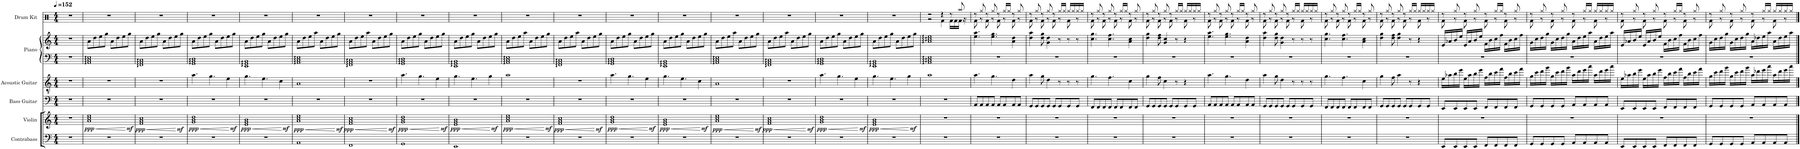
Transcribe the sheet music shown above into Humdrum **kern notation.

**kern	**kern	**dynam	**kern	**kern	**kern	**kern	**kern
*part6	*part5	*part5	*part4	*part3	*part2	*part2	*part1
*staff7	*staff6	*staff6	*staff5	*staff4	*staff3	*staff2	*staff1
*I"Contrabass	*I"Violin	*	*I"Bass Guitar	*I"Acoustic Guitar	*I"Piano	*	*I"Drum Kit
*I'Cb.	*I'Vln.	*	*I'B. Guit.	*I'Guit.	*I'Pno.	*	*I'D. Kit
*clefF4	*clefG2	*	*clefF4	*clefGv2	*clefF4	*clefG2	*clefX
*Trd7c12	*	*	*Trd7c12	*	*	*	*
*k[]	*k[]	*	*k[]	*k[]	*k[]	*k[]	*k[]
*M4/4	*M4/4	*	*M4/4	*M4/4	*M4/4	*M4/4	*M4/4
*MM152	*MM152	*	*MM152	*MM152	*MM152	*MM152	*MM152
=1	=1	=1	=1	=1	=1	=1	=1
1r	1r	.	1r	1r	1r	1r	1r
=2	=2	=2	=2	=2	=2	=2	=2
!	!	!LO:HP:b	!	!	!	!	!
!	!	!LO:DY:n=1:b	!	!	!	!	!
*	*^	*	*	*	*	*	*
1r	1a 1cc 1ee	2..ryy	< ppp	1r	1r	1AA:: 1C:: 1E::	8a\L	1r
.	.	.	.	.	.	.	8dd\	.
.	.	.	.	.	.	.	8ee\	.
.	.	.	.	.	.	.	8gg\J	.
.	.	.	.	.	.	.	8a\L	.
.	.	.	.	.	.	.	8dd\	.
.	.	.	.	.	.	.	8ee\	.
!	!	!	!LO:DY:n=2:b	!	!	!	!	!
.	.	8ryy	mf	.	.	.	8gg\J	.
.	.	.	[	.	.	.	.	.
=3	=3	=3	=3	=3	=3	=3	=3	=3
!	!	!	!LO:HP:b	!	!	!	!	!
!	!	!	!LO:DY:n=1:b	!	!	!	!	!
1r	1f 1a 1cc	2..ryy	< ppp	1r	1r	1FF:: 1AA:: 1C::	8a\L	1r
.	.	.	.	.	.	.	8dd\	.
.	.	.	.	.	.	.	8ee\	.
.	.	.	.	.	.	.	8gg\J	.
.	.	.	.	.	.	.	8a\L	.
.	.	.	.	.	.	.	8dd\	.
.	.	.	.	.	.	.	8ee\	.
!	!	!	!LO:DY:n=2:b	!	!	!	!	!
.	.	8ryy	mf	.	.	.	8gg\J	.
.	.	.	[	.	.	.	.	.
=4	=4	=4	=4	=4	=4	=4	=4	=4
!	!	!	!LO:HP:b	!	!	!	!	!
!	!	!	!LO:DY:n=1:b	!	!	!	!	!
1r	1g 1b 1dd	2..ryy	< ppp	1r	4.a\	1GG:: 1BB:: 1D::	8a\L	1r
.	.	.	.	.	.	.	8dd\	.
.	.	.	.	.	.	.	8ee\	.
.	.	.	.	.	4.g\	.	8gg\J	.
.	.	.	.	.	.	.	8a\L	.
.	.	.	.	.	.	.	8dd\	.
.	.	.	.	.	4e\	.	8ee\	.
!	!	!	!LO:DY:n=2:b	!	!	!	!	!
.	.	8ryy	mf	.	.	.	8gg\J	.
.	.	.	[	.	.	.	.	.
=5	=5	=5	=5	=5	=5	=5	=5	=5
!	!	!	!LO:HP:b	!	!	!	!	!
!	!	!	!LO:DY:n=1:b	!	!	!	!	!
1r	1e 1g 1b	2..ryy	< ppp	1r	4.g\	1EE:: 1GG:: 1BB::	8a\L	1r
.	.	.	.	.	.	.	8dd\	.
.	.	.	.	.	.	.	8ee\	.
.	.	.	.	.	4.e\	.	8gg\J	.
.	.	.	.	.	.	.	8a\L	.
.	.	.	.	.	.	.	8dd\	.
.	.	.	.	.	4c\	.	8ee\	.
!	!	!	!LO:DY:n=2:b	!	!	!	!	!
.	.	8ryy	mf	.	.	.	8gg\J	.
.	.	.	[	.	.	.	.	.
=6	=6	=6	=6	=6	=6	=6	=6	=6
!	!	!	!LO:HP:b	!	!	!	!	!
!	!	!	!LO:DY:n=1:b	!	!	!	!	!
1AA	1a 1cc 1ee	2..ryy	< ppp	1r	1A	1AA:: 1C:: 1E::	8a\L	1r
.	.	.	.	.	.	.	8dd\	.
.	.	.	.	.	.	.	8ee\	.
.	.	.	.	.	.	.	8aa\J	.
.	.	.	.	.	.	.	8a\L	.
.	.	.	.	.	.	.	8dd\	.
.	.	.	.	.	.	.	8ee\	.
!	!	!	!LO:DY:n=2:b	!	!	!	!	!
.	.	8ryy	mf	.	.	.	8gg\J	.
.	.	.	[	.	.	.	.	.
=7	=7	=7	=7	=7	=7	=7	=7	=7
!	!	!	!LO:HP:b	!	!	!	!	!
!	!	!	!LO:DY:n=1:b	!	!	!	!	!
1FF	1f 1a 1cc	2..ryy	< ppp	1r	1r	1FF:: 1AA:: 1C::	8a\L	1r
.	.	.	.	.	.	.	8dd\	.
.	.	.	.	.	.	.	8ee\	.
.	.	.	.	.	.	.	8aa\J	.
.	.	.	.	.	.	.	8a\L	.
.	.	.	.	.	.	.	8dd\	.
.	.	.	.	.	.	.	8ee\	.
!	!	!	!LO:DY:n=2:b	!	!	!	!	!
.	.	8ryy	mf	.	.	.	8gg\J	.
.	.	.	[	.	.	.	.	.
=8	=8	=8	=8	=8	=8	=8	=8	=8
!	!	!	!LO:HP:b	!	!	!	!	!
!	!	!	!LO:DY:n=1:b	!	!	!	!	!
1GG	1g 1b 1dd	2..ryy	< ppp	1r	4.a\	1GG:: 1BB:: 1D::	8a\L	1r
.	.	.	.	.	.	.	8dd\	.
.	.	.	.	.	.	.	8ee\	.
.	.	.	.	.	4.g\	.	8gg\J	.
.	.	.	.	.	.	.	8a\L	.
.	.	.	.	.	.	.	8dd\	.
.	.	.	.	.	4e\	.	8ee\	.
!	!	!	!LO:DY:n=2:b	!	!	!	!	!
.	.	8ryy	mf	.	.	.	8gg\J	.
.	.	.	[	.	.	.	.	.
=9	=9	=9	=9	=9	=9	=9	=9	=9
!	!	!	!LO:HP:b	!	!	!	!	!
!	!	!	!LO:DY:n=1:b	!	!	!	!	!
1EE	1e 1g 1b	2..ryy	< ppp	1r	4.g\	1EE:: 1GG:: 1BB::	8a\L	1r
.	.	.	.	.	.	.	8dd\	.
.	.	.	.	.	.	.	8ee\	.
.	.	.	.	.	4.e\	.	8gg\J	.
.	.	.	.	.	.	.	8a\L	.
.	.	.	.	.	.	.	8dd\	.
.	.	.	.	.	4g\	.	8ee\	.
!	!	!	!LO:DY:n=2:b	!	!	!	!	!
.	.	8ryy	mf	.	.	.	8gg\J	.
.	.	.	[	.	.	.	.	.
=10	=10	=10	=10	=10	=10	=10	=10	=10
!	!	!	!LO:HP:b	!	!	!	!	!
!	!	!	!LO:DY:n=1:b	!	!	!	!	!
1r	1a 1cc 1ee	2..ryy	< ppp	1r	1a	1AA:: 1C:: 1E::	8a\L	1r
.	.	.	.	.	.	.	8dd\	.
.	.	.	.	.	.	.	8ee\	.
.	.	.	.	.	.	.	8aa\J	.
.	.	.	.	.	.	.	8a\L	.
.	.	.	.	.	.	.	8dd\	.
.	.	.	.	.	.	.	8ee\	.
!	!	!	!LO:DY:n=2:b	!	!	!	!	!
.	.	8ryy	mf	.	.	.	8gg\J	.
.	.	.	[	.	.	.	.	.
=11	=11	=11	=11	=11	=11	=11	=11	=11
!	!	!	!LO:HP:b	!	!	!	!	!
!	!	!	!LO:DY:n=1:b	!	!	!	!	!
1r	1f 1a 1cc	2..ryy	< ppp	1r	1r	1FF:: 1AA:: 1C::	8a\L	1r
.	.	.	.	.	.	.	8dd\	.
.	.	.	.	.	.	.	8ee\	.
.	.	.	.	.	.	.	8aa\J	.
.	.	.	.	.	.	.	8a\L	.
.	.	.	.	.	.	.	8dd\	.
.	.	.	.	.	.	.	8ee\	.
!	!	!	!LO:DY:n=2:b	!	!	!	!	!
.	.	8ryy	mf	.	.	.	8gg\J	.
.	.	.	[	.	.	.	.	.
=12	=12	=12	=12	=12	=12	=12	=12	=12
!	!	!	!LO:HP:b	!	!	!	!	!
!	!	!	!LO:DY:n=1:b	!	!	!	!	!
1r	1g 1b 1dd	2..ryy	< ppp	1r	4.a\	1GG:: 1BB:: 1D::	8a\L	1r
.	.	.	.	.	.	.	8dd\	.
.	.	.	.	.	.	.	8ee\	.
.	.	.	.	.	4.g\	.	8gg\J	.
.	.	.	.	.	.	.	8a\L	.
.	.	.	.	.	.	.	8dd\	.
.	.	.	.	.	4e\	.	8ee\	.
!	!	!	!LO:DY:n=2:b	!	!	!	!	!
.	.	8ryy	mf	.	.	.	8gg\J	.
.	.	.	[	.	.	.	.	.
=13	=13	=13	=13	=13	=13	=13	=13	=13
!	!	!	!LO:HP:b	!	!	!	!	!
!	!	!	!LO:DY:n=1:b	!	!	!	!	!
1r	1e 1g 1b	2..ryy	< ppp	1r	4.g\	1EE:: 1GG:: 1BB::	8a\L	1r
.	.	.	.	.	.	.	8dd\	.
.	.	.	.	.	.	.	8ee\	.
.	.	.	.	.	4.e\	.	8gg\J	.
.	.	.	.	.	.	.	8a\L	.
.	.	.	.	.	.	.	8dd\	.
.	.	.	.	.	4c\	.	8ee\	.
!	!	!	!LO:DY:n=2:b	!	!	!	!	!
.	.	8ryy	mf	.	.	.	8gg\J	.
.	.	.	[	.	.	.	.	.
=14	=14	=14	=14	=14	=14	=14	=14	=14
!	!	!	!LO:HP:b	!	!	!	!	!
!	!	!	!LO:DY:n=1:b	!	!	!	!	!
1r	1a 1cc 1ee	2..ryy	< ppp	1r	1A	1AA:: 1C:: 1E::	8a\L	1r
.	.	.	.	.	.	.	8dd\	.
.	.	.	.	.	.	.	8ee\	.
.	.	.	.	.	.	.	8aa\J	.
.	.	.	.	.	.	.	8a\L	.
.	.	.	.	.	.	.	8dd\	.
.	.	.	.	.	.	.	8ee\	.
!	!	!	!LO:DY:n=2:b	!	!	!	!	!
.	.	8ryy	mf	.	.	.	8gg\J	.
.	.	.	[	.	.	.	.	.
=15	=15	=15	=15	=15	=15	=15	=15	=15
!	!	!	!LO:HP:b	!	!	!	!	!
!	!	!	!LO:DY:n=1:b	!	!	!	!	!
1r	1f 1a 1cc	2..ryy	< ppp	1r	1r	1FF:: 1AA:: 1C::	8a\L	1r
.	.	.	.	.	.	.	8dd\	.
.	.	.	.	.	.	.	8ee\	.
.	.	.	.	.	.	.	8aa\J	.
.	.	.	.	.	.	.	8a\L	.
.	.	.	.	.	.	.	8dd\	.
.	.	.	.	.	.	.	8ee\	.
!	!	!	!LO:DY:n=2:b	!	!	!	!	!
.	.	8ryy	mf	.	.	.	8gg\J	.
.	.	.	[	.	.	.	.	.
=16	=16	=16	=16	=16	=16	=16	=16	=16
!	!	!	!LO:HP:b	!	!	!	!	!
!	!	!	!LO:DY:n=1:b	!	!	!	!	!
1r	1g 1b 1dd	2..ryy	< ppp	1r	4.a\	1GG:: 1BB:: 1D::	8a\L	1r
.	.	.	.	.	.	.	8dd\	.
.	.	.	.	.	.	.	8ee\	.
.	.	.	.	.	4.g\	.	8gg\J	.
.	.	.	.	.	.	.	8a\L	.
.	.	.	.	.	.	.	8dd\	.
.	.	.	.	.	4e\	.	8ee\	.
!	!	!	!LO:DY:n=2:b	!	!	!	!	!
.	.	8ryy	mf	.	.	.	8gg\J	.
.	.	.	[	.	.	.	.	.
=17	=17	=17	=17	=17	=17	=17	=17	=17
!	!	!	!LO:HP:b	!	!	!	!	!
!	!	!	!LO:DY:n=1:b	!	!	!	!	!
1r	1e 1g 1b	2..ryy	< ppp	1r	4.g\	1EE:: 1GG:: 1BB::	8a\L	1r
.	.	.	.	.	.	.	8dd\	.
.	.	.	.	.	.	.	8ee\	.
.	.	.	.	.	4.e\	.	8gg\J	.
.	.	.	.	.	.	.	8a\L	.
.	.	.	.	.	.	.	8dd\	.
.	.	.	.	.	4g\	.	8ee\	.
!	!	!	!LO:DY:n=2:b	!	!	!	!	!
.	.	8ryy	mf	.	.	.	8gg\J	.
.	.	.	[	.	.	.	.	.
*	*v	*v	*	*	*	*	*	*
=18	=18	=18	=18	=18	=18	=18	=18
*	*	*	*	*	*	*	*^
1r	1r	.	1r	1a	1AA: 1C#X: 1E:	1a:: 1cc#X:: 1ee::	2r	2r
.	.	.	.	.	.	.	4r	4Rf\
.	.	.	.	.	.	.	8r	16Rf\LL
.	.	.	.	.	.	.	.	16Rf\
.	.	.	.	.	.	.	8Raa/	16Rf\JJ
.	.	.	.	.	.	.	.	16r
=19	=19	=19	=19	=19	=19	=19	=19	=19
1r	1r	.	8AA/L	4.a\	1r	4.ee\ 4.aa\	8r	8Rf\
.	.	.	8AA/	.	.	.	8Rgg/	8r
.	.	.	8AA/	.	.	.	8r	8Rf\
.	.	.	8AA/J	4.g\	.	4.ee\ 4.gg\	8Rgg/	8r
.	.	.	8AA/L	.	.	.	8r	8Rf\
.	.	.	8AA/	.	.	.	16Rgg/LL	8r
.	.	.	.	.	.	.	16Rgg/JJ	.
.	.	.	8AA/	4d\	.	4a\ 4dd\	8r	8Rf\
.	.	.	8AA/J	.	.	.	8Rgg/	8r
=20	=20	=20	=20	=20	=20	=20	=20	=20
1r	1r	.	8GG/L	4a\	1r	4dd\ 4aa\	8r	8Rf\
.	.	.	8GG/	.	.	.	8Rgg/	8r
.	.	.	8GG/	8g\	.	8dd\ 8gg\	8r	8Rf\
.	.	.	8GG/J	4d\	.	4g\ 4dd\	8Rgg/	8r
.	.	.	8GG/L	.	.	.	8r	8Rf\
.	.	.	8GG/	8r	.	8r	16Rgg/LL	8r
.	.	.	.	.	.	.	16Rgg/JJ	.
.	.	.	8GG/	8r	.	8r	16Rgg/LL	8Rf\
.	.	.	.	.	.	.	16Rgg/	.
.	.	.	8GG/J	8r	.	8r	16Rgg/	8r
.	.	.	.	.	.	.	16Rgg/JJ	.
=21	=21	=21	=21	=21	=21	=21	=21	=21
1r	1r	.	8FF/L	4.g\	1r	4.cc\ 4.gg\	8r	8Rf\
.	.	.	8FF/	.	.	.	8Rgg/	8r
.	.	.	8FF/	.	.	.	8r	8Rf\
.	.	.	8FF/J	4.f\	.	4.cc\ 4.ff\	8Rgg/	8r
.	.	.	8FF/L	.	.	.	8r	8Rf\
.	.	.	8FF/	.	.	.	16Rgg/LL	8r
.	.	.	.	.	.	.	16Rgg/JJ	.
.	.	.	8FF/	4c\	.	4a\ 4cc\	8r	8Rf\
.	.	.	8FF/J	.	.	.	8Rgg/	8r
=22	=22	=22	=22	=22	=22	=22	=22	=22
1r	1r	.	8GG/L	4g\	1r	4dd\ 4gg\	8r	8Rf\
.	.	.	8GG/	.	.	.	8Rgg/	8r
.	.	.	8GG/	8f\	.	8dd\ 8ff\	8r	8Rf\
.	.	.	8GG/J	4c\	.	4g/ 4cc/	8Rgg/	8r
.	.	.	8GG/L	.	.	.	8r	8Rf\
.	.	.	8GG/	8r	.	8r	16Rgg/LL	8r
.	.	.	.	.	.	.	16Rgg/JJ	.
.	.	.	8GG/	4r	.	4r	16Rgg/LL	8Rf\
.	.	.	.	.	.	.	16Rgg/	.
.	.	.	8GG/J	.	.	.	16Rgg/	8r
.	.	.	.	.	.	.	16Rgg/JJ	.
=23	=23	=23	=23	=23	=23	=23	=23	=23
1r	1r	.	8AA/L	4.a\	1r	4.ee\ 4.aa\	8r	8Rf\
.	.	.	8AA/	.	.	.	8Rgg/	8r
.	.	.	8AA/	.	.	.	8r	8Rf\
.	.	.	8AA/J	4.g\	.	4.ee\ 4.gg\	8Rgg/	8r
.	.	.	8AA/L	.	.	.	8r	8Rf\
.	.	.	8AA/	.	.	.	16Rgg/LL	8r
.	.	.	.	.	.	.	16Rgg/JJ	.
.	.	.	8AA/	4d\	.	4a\ 4dd\	8r	8Rf\
.	.	.	8AA/J	.	.	.	8Rgg/	8r
=24	=24	=24	=24	=24	=24	=24	=24	=24
1r	1r	.	8GG/L	4a\	1r	4dd\ 4aa\	8r	8Rf\
.	.	.	8GG/	.	.	.	8Rgg/	8r
.	.	.	8GG/	8g\	.	8dd\ 8gg\	8r	8Rf\
.	.	.	8GG/J	4d\	.	4g\ 4dd\	8Rgg/	8r
.	.	.	8GG/L	.	.	.	8r	8Rf\
.	.	.	8GG/	8r	.	8r	16Rgg/LL	8r
.	.	.	.	.	.	.	16Rgg/JJ	.
.	.	.	8GG/	8r	.	8r	16Rgg/LL	8Rf\
.	.	.	.	.	.	.	16Rgg/	.
.	.	.	8GG/J	8r	.	8r	16Rgg/	8r
.	.	.	.	.	.	.	16Rgg/JJ	.
=25	=25	=25	=25	=25	=25	=25	=25	=25
1r	1r	.	8FF/L	4.g\	1r	4.cc\ 4.gg\	8r	8Rf\
.	.	.	8FF/	.	.	.	8Rgg/	8r
.	.	.	8FF/	.	.	.	8r	8Rf\
.	.	.	8FF/J	4.f\	.	4.cc\ 4.ff\	8Rgg/	8r
.	.	.	8FF/L	.	.	.	8r	8Rf\
.	.	.	8FF/	.	.	.	16Rgg/LL	8r
.	.	.	.	.	.	.	16Rgg/JJ	.
.	.	.	8FF/	4c\	.	4a\ 4cc\	8r	8Rf\
.	.	.	8FF/J	.	.	.	8Rgg/	8r
=26	=26	=26	=26	=26	=26	=26	=26	=26
1r	1r	.	8GG/L	4g\	1r	4dd\ 4gg\	8r	8Rf\
.	.	.	8GG/	.	.	.	8Rgg/	8r
.	.	.	8GG/	8f\	.	8dd\ 8ff\	8r	8Rf\
.	.	.	8GG/J	4a\	.	4dd\ 4gg\	8Rgg/	8r
.	.	.	8GG/L	.	.	.	8r	8Rf\
.	.	.	8GG/	8r	.	8r	16Rgg/LL	8r
.	.	.	.	.	.	.	16Rgg/JJ	.
.	.	.	8GG/	4r	.	4r	16Rgg/LL	8Rf\
.	.	.	.	.	.	.	16Rgg/	.
.	.	.	8GG/J	.	.	.	16Rgg/	8r
.	.	.	.	.	.	.	16Rgg/JJ	.
=27	=27	=27	=27	=27	=27	=27	=27	=27
8EE/L	1r	.	8EE/L	16e\LL	1r	16e/LL	8r	8Rf\
.	.	.	.	16a-X\	.	16a-X/	.	.
8EE/	.	.	8EE/	16b\	.	16b/	8Rgg/	8r
.	.	.	.	16ee\JJ	.	16ee/JJ	.	.
8EE/	.	.	8EE/	16e\LL	.	16e/LL	8r	8Rf\
.	.	.	.	16a-\	.	16a-/	.	.
8EE/J	.	.	8EE/J	16b\	.	16b/	8Rgg/	8r
.	.	.	.	16ee\JJ	.	16ee/JJ	.	.
8FF/L	.	.	8FF/L	16f\LL	.	16f\LL	8r	8Rf\
.	.	.	.	16b\	.	16b\	.	.
8FF/	.	.	8FF/	16cc\	.	16cc\	16Rgg/LL	8r
.	.	.	.	16ff\JJ	.	16ff\JJ	16Rgg/JJ	.
8FF/	.	.	8FF/	16f\LL	.	16f\LL	8r	8Rf\
.	.	.	.	16b\	.	16b\	.	.
8FF/J	.	.	8FF/J	16cc\	.	16cc\	8Rgg/	8r
.	.	.	.	16ff\JJ	.	16ff\JJ	.	.
=28	=28	=28	=28	=28	=28	=28	=28	=28
8GG/L	1r	.	8GG/L	16g\LL	1r	16g\LL	8r	8Rf\
.	.	.	.	16cc\	.	16cc\	.	.
8GG/	.	.	8GG/	16dd\	.	16dd\	8Rgg/	8r
.	.	.	.	16gg\JJ	.	16gg\JJ	.	.
8GG/	.	.	8GG/	16g\LL	.	16g\LL	8r	8Rf\
.	.	.	.	16cc\	.	16cc\	.	.
8GG/J	.	.	8GG/J	16dd\	.	16dd\	8Rgg/	8r
.	.	.	.	16gg\JJ	.	16gg\JJ	.	.
8AA/L	.	.	8AA/L	16a\LL	.	16a\LL	8r	8Rf\
.	.	.	.	16dd\	.	16dd\	.	.
8AA/	.	.	8AA/	16ee\	.	16ee\	16Rgg/LL	8r
.	.	.	.	16aa\JJ	.	16aa\JJ	16Rgg/JJ	.
8AA/	.	.	8AA/	16a\LL	.	16a\LL	16Rgg/LL	8Rf\
.	.	.	.	16dd\	.	16dd\	16Rgg/	.
8AA/J	.	.	8AA/J	16ee\	.	16ee\	16Rgg/	8r
.	.	.	.	16aa\JJ	.	16aa\JJ	16Rgg/JJ	.
=29	=29	=29	=29	=29	=29	=29	=29	=29
8EE/L	1r	.	8EE/L	16e\LL	1r	16e/LL	8r	8Rf\
.	.	.	.	16a-X\	.	16a-X/	.	.
8EE/	.	.	8EE/	16b\	.	16b/	8Rgg/	8r
.	.	.	.	16ee\JJ	.	16ee/JJ	.	.
8EE/	.	.	8EE/	16e\LL	.	16e/LL	8r	8Rf\
.	.	.	.	16a-\	.	16a-/	.	.
8EE/J	.	.	8EE/J	16b\	.	16b/	8Rgg/	8r
.	.	.	.	16ee\JJ	.	16ee/JJ	.	.
8FF/L	.	.	8FF/L	16f\LL	.	16f\LL	8r	8Rf\
.	.	.	.	16b\	.	16b\	.	.
8FF/	.	.	8FF/	16cc\	.	16cc\	16Rgg/LL	8r
.	.	.	.	16ff\JJ	.	16ff\JJ	16Rgg/JJ	.
8FF/	.	.	8FF/	16f\LL	.	16f\LL	8r	8Rf\
.	.	.	.	16b\	.	16b\	.	.
8FF/J	.	.	8FF/J	16cc\	.	16cc\	8Rgg/	8r
.	.	.	.	16ff\JJ	.	16ff\JJ	.	.
=30	=30	=30	=30	=30	=30	=30	=30	=30
8GG/L	1r	.	8GG/L	16g\LL	1r	16g\LL	8r	8Rf\
.	.	.	.	16cc\	.	16cc\	.	.
8GG/	.	.	8GG/	16dd\	.	16dd\	8Rgg/	8r
.	.	.	.	16gg\JJ	.	16gg\JJ	.	.
8GG/	.	.	8GG/	16g\LL	.	16g\LL	8r	8Rf\
.	.	.	.	16cc\	.	16cc\	.	.
8GG/J	.	.	8GG/J	16dd\	.	16dd\	8Rgg/	8r
.	.	.	.	16gg\JJ	.	16gg\JJ	.	.
8AA/L	.	.	8AA/L	16a\LL	.	16a\LL	8r	8Rf\
.	.	.	.	16dd-X\	.	16dd-X\	.	.
8AA/	.	.	8AA/	16ee\	.	16ee\	16Rgg/LL	8r
.	.	.	.	16aa\JJ	.	16aa\JJ	16Rgg/JJ	.
8AA/	.	.	8AA/	16a\LL	.	16a\LL	16Rgg/LL	8Rf\
.	.	.	.	16dd-\	.	16dd-\	16Rgg/	.
8AA/J	.	.	8AA/J	16ee\	.	16ee\	16Rgg/	8r
.	.	.	.	16aa\JJ	.	16aa\JJ	16Rgg/JJ	.
*	*	*	*	*	*	*	*v	*v
==	==	==	==	==	==	==	==
*-	*-	*-	*-	*-	*-	*-	*-
